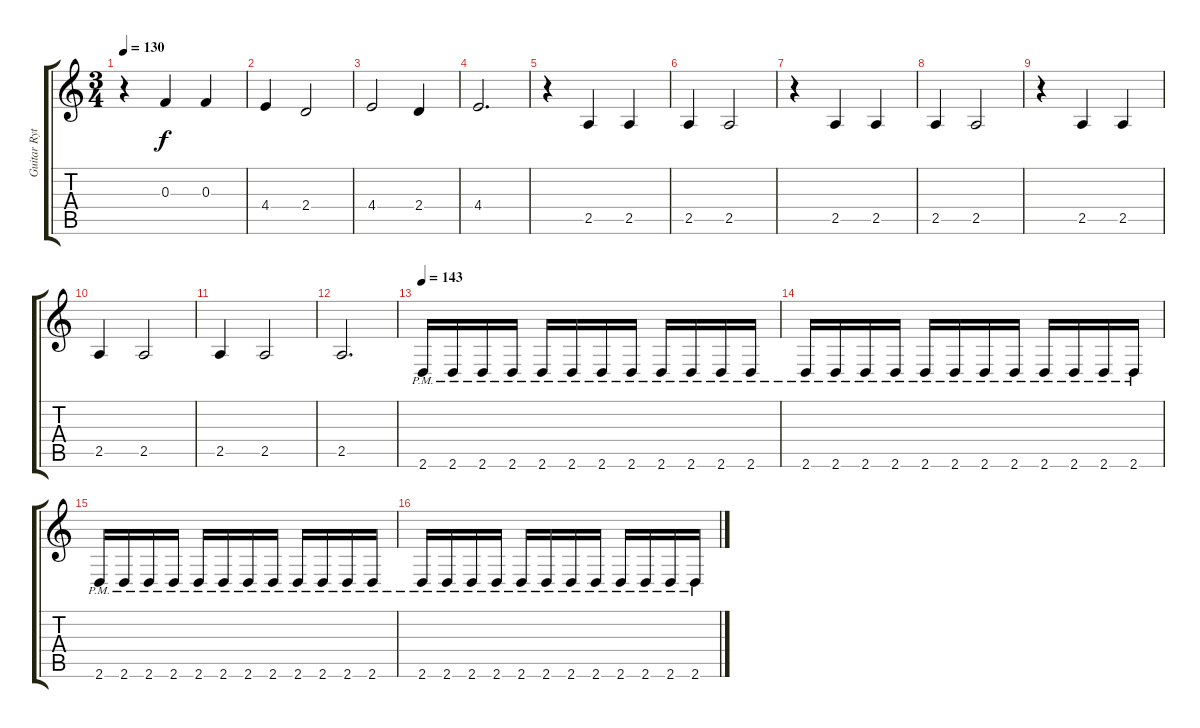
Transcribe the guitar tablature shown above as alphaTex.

\track ("Guitar Rythm" "Guitar Ryt") {instrument distortionguitar}
\staff {score tabs}
\tuning (D4 A3 F3 C3 G2 C2) {hide}
\ts (3 4)
\tempo 130
\clef g2
\ks c
r.4{dy f} 0.3.4 0.3.4 |
4.4.4 2.4.2 |
4.4.2 2.4.4 |
4.4.2{d} |
r.4 2.5.4 2.5.4 |
2.5.4 2.5.2 |
r.4 2.5.4 2.5.4 |
2.5.4 2.5.2 |
r.4 2.5.4 2.5.4 |
2.5.4 2.5.2 |
2.5.4 2.5.2 |
2.5.2{d} |
\tempo 143
2.6{pm}.16 2.6{pm}.16 2.6{pm}.16 2.6{pm}.16 2.6{pm}.16 2.6{pm}.16 2.6{pm}.16 2.6{pm}.16 2.6{pm}.16 2.6{pm}.16 2.6{pm}.16 2.6{pm}.16 |
2.6{pm}.16 2.6{pm}.16 2.6{pm}.16 2.6{pm}.16 2.6{pm}.16 2.6{pm}.16 2.6{pm}.16 2.6{pm}.16 2.6{pm}.16 2.6{pm}.16 2.6{pm}.16 2.6{pm}.16 |
2.6{pm}.16 2.6{pm}.16 2.6{pm}.16 2.6{pm}.16 2.6{pm}.16 2.6{pm}.16 2.6{pm}.16 2.6{pm}.16 2.6{pm}.16 2.6{pm}.16 2.6{pm}.16 2.6{pm}.16 |
2.6{pm}.16 2.6{pm}.16 2.6{pm}.16 2.6{pm}.16 2.6{pm}.16 2.6{pm}.16 2.6{pm}.16 2.6{pm}.16 2.6{pm}.16 2.6{pm}.16 2.6{pm}.16 2.6{pm}.16
